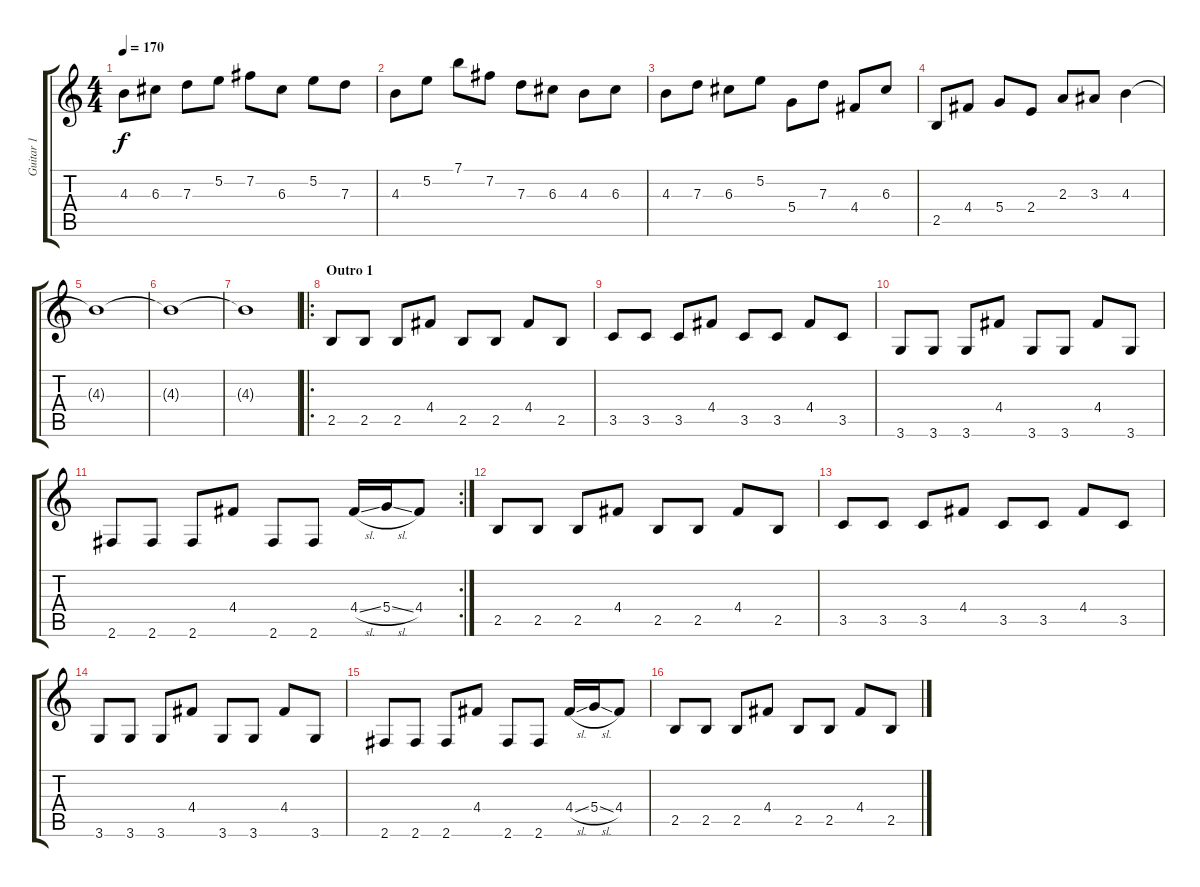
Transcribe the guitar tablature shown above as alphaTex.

\track ("Guitar 1" "Guitar 1") {instrument distortionguitar}
\staff {score tabs}
\tuning (E4 B3 G3 D3 A2 E2) {hide}
\ts (4 4)
\tempo 170
\clef g2
\ks c
4.3.8{dy f} 6.3.8 7.3.8 5.2.8 7.2.8 6.3.8 5.2.8 7.3.8 |
4.3.8 5.2.8 7.1.8 7.2.8 7.3.8 6.3.8 4.3.8 6.3.8 |
4.3.8 7.3.8 6.3.8 5.2.8 5.4.8 7.3.8 4.4.8 6.3.8 |
2.5.8 4.4.8 5.4.8 2.4.8 2.3.8 3.3.8 4.3.4 |
4.3{t}.1 |
4.3{t}.1 |
4.3{t}.1 |
\ro
\section ("" "Outro 1")
2.5.8{volume 16} 2.5.8 2.5.8 4.4.8 2.5.8 2.5.8 4.4.8 2.5.8 |
3.5.8 3.5.8 3.5.8 4.4.8 3.5.8 3.5.8 4.4.8 3.5.8 |
3.6.8 3.6.8 3.6.8 4.4.8 3.6.8 3.6.8 4.4.8 3.6.8 |
\rc 2
2.6.8 2.6.8 2.6.8 4.4.8 2.6.8 2.6.8 4.4{sl}.16 5.4{sl}.16 4.4.8 |
2.5.8 2.5.8 2.5.8 4.4.8 2.5.8 2.5.8 4.4.8 2.5.8 |
3.5.8 3.5.8 3.5.8 4.4.8 3.5.8 3.5.8 4.4.8 3.5.8 |
3.6.8 3.6.8 3.6.8 4.4.8 3.6.8 3.6.8 4.4.8 3.6.8 |
2.6.8 2.6.8 2.6.8 4.4.8 2.6.8 2.6.8 4.4{sl}.16 5.4{sl}.16 4.4.8 |
2.5.8 2.5.8 2.5.8 4.4.8 2.5.8 2.5.8 4.4.8 2.5.8
